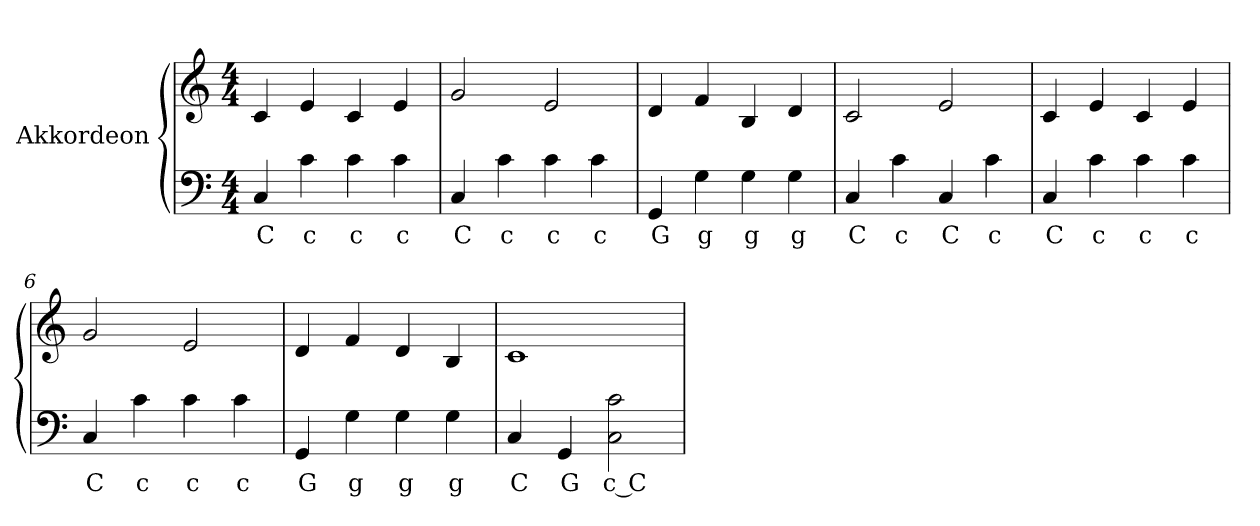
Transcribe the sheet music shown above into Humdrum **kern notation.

**kern	**text	**kern
*part1	*part1	*part1
*staff2	*staff2	*staff1
*I"Akkordeon	*	*
!!LO:PB:g=z
*clefF4	*	*clefG2
*k[]	*	*k[]
*C:	*	*C:
*M4/4	*	*M4/4
=1	=1	=1
!	!LO:LY:b:color=#000000	!
4Ci/	C	4ci/
!	!LO:LY:b:color=#000000	!
4ci\	c	4ei/
!	!LO:LY:b:color=#000000	!
4ci\	c	4ci/
!	!LO:LY:b:color=#000000	!
4ci\	c	4ei/
=2	=2	=2
!	!LO:LY:b:color=#000000	!
4Ci/	C	2gi/
!	!LO:LY:b:color=#000000	!
4ci\	c	.
!	!LO:LY:b:color=#000000	!
4ci\	c	2ei/
!	!LO:LY:b:color=#000000	!
4ci\	c	.
=3	=3	=3
!	!LO:LY:b:color=#000000	!
4GGi/	G	4di/
!	!LO:LY:b:color=#000000	!
4Gi\	g	4fi/
!	!LO:LY:b:color=#000000	!
4Gi\	g	4Bi/
!	!LO:LY:b:color=#000000	!
4Gi\	g	4di/
=4	=4	=4
!	!LO:LY:b:color=#000000	!
4Ci/	C	2ci/
!	!LO:LY:b:color=#000000	!
4ci\	c	.
!	!LO:LY:b:color=#000000	!
4Ci/	C	2ei/
!	!LO:LY:b:color=#000000	!
4ci\	c	.
=5	=5	=5
!	!LO:LY:b:color=#000000	!
4Ci/	C	4ci/
!	!LO:LY:b:color=#000000	!
4ci\	c	4ei/
!	!LO:LY:b:color=#000000	!
4ci\	c	4ci/
!	!LO:LY:b:color=#000000	!
4ci\	c	4ei/
!!LO:LB:g=z
=6	=6	=6
!	!LO:LY:b:color=#000000	!
4Ci/	C	2gi/
!	!LO:LY:b:color=#000000	!
4ci\	c	.
!	!LO:LY:b:color=#000000	!
4ci\	c	2ei/
!	!LO:LY:b:color=#000000	!
4ci\	c	.
=7	=7	=7
!	!LO:LY:b:color=#000000	!
4GGi/	G	4di/
!	!LO:LY:b:color=#000000	!
4Gi\	g	4fi/
!	!LO:LY:b:color=#000000	!
4Gi\	g	4di/
!	!LO:LY:b:color=#000000	!
4Gi\	g	4Bi/
=8	=8	=8
!	!LO:LY:b:color=#000000	!
4Ci/	C	1ci
!	!LO:LY:b:color=#000000	!
4GGi/	G	.
!	!LO:LY:b:color=#000000	!
2Ci\ 2ci	c C	.
=	=	=
*-	*-	*-
